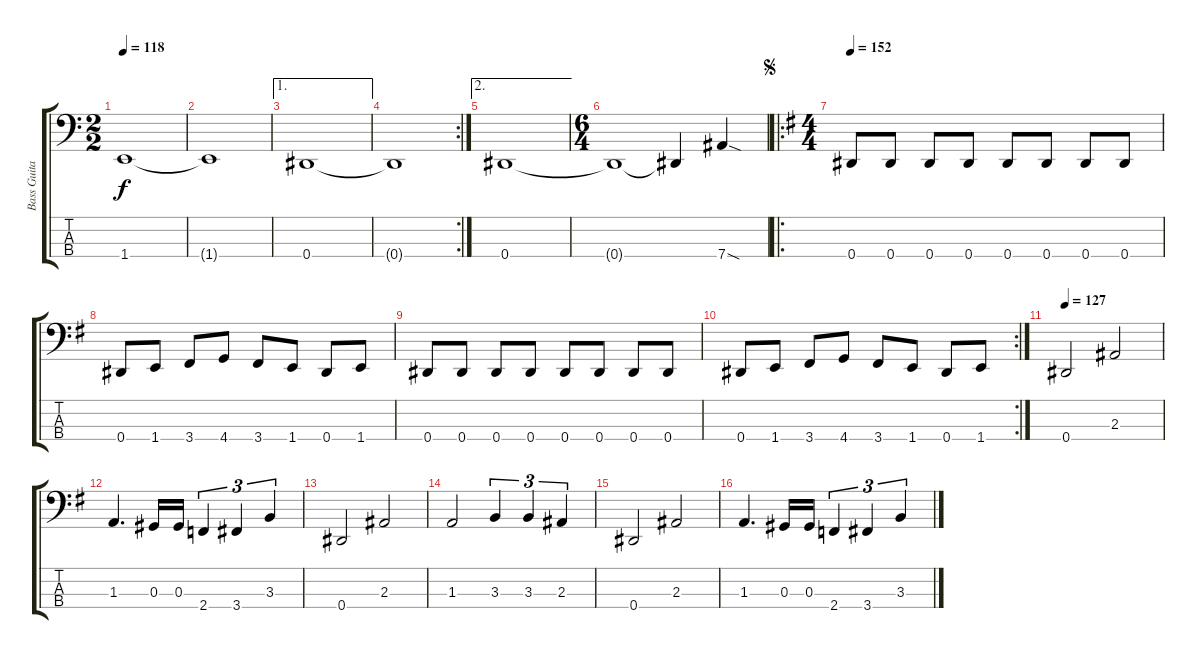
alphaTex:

\track ("Bass Guitar" "Bass Guita") {instrument electricbassfinger}
\staff {score tabs}
\tuning (Gb2 Db2 Ab1 Eb1) {hide}
\ts (2 2)
\tempo 118
\clef f4
\ks c
1.4.1{dy f} |
1.4{t}.1 |
\ae 1
0.4.1 |
\rc 2
0.4{t}.1 |
\ae 2
0.4.1 |
\ts (6 4)
0.4{t}.1 0.4{t}.4 7.4{sod}.4 |
\ro
\ts (4 4)
\jump segno
\tempo 152
\ks g
0.4.8 0.4.8 0.4.8 0.4.8 0.4.8 0.4.8 0.4.8 0.4.8 |
0.4.8 1.4.8 3.4.8 4.4.8 3.4.8 1.4.8 0.4.8 1.4.8 |
0.4.8 0.4.8 0.4.8 0.4.8 0.4.8 0.4.8 0.4.8 0.4.8 |
\rc 2
0.4.8 1.4.8 3.4.8 4.4.8 3.4.8 1.4.8 0.4.8 1.4.8 |
\tempo 127
0.4.2 2.3.2 |
1.3.4{d} 0.3.16 0.3.16 2.4.4{tu (3 2)} 3.4.4{tu (3 2)} 3.3.4{tu (3 2)} |
0.4.2 2.3.2 |
1.3.2 3.3.4{tu (3 2)} 3.3.4{tu (3 2)} 2.3.4{tu (3 2)} |
0.4.2 2.3.2 |
1.3.4{d} 0.3.16 0.3.16 2.4.4{tu (3 2)} 3.4.4{tu (3 2)} 3.3.4{tu (3 2)}
